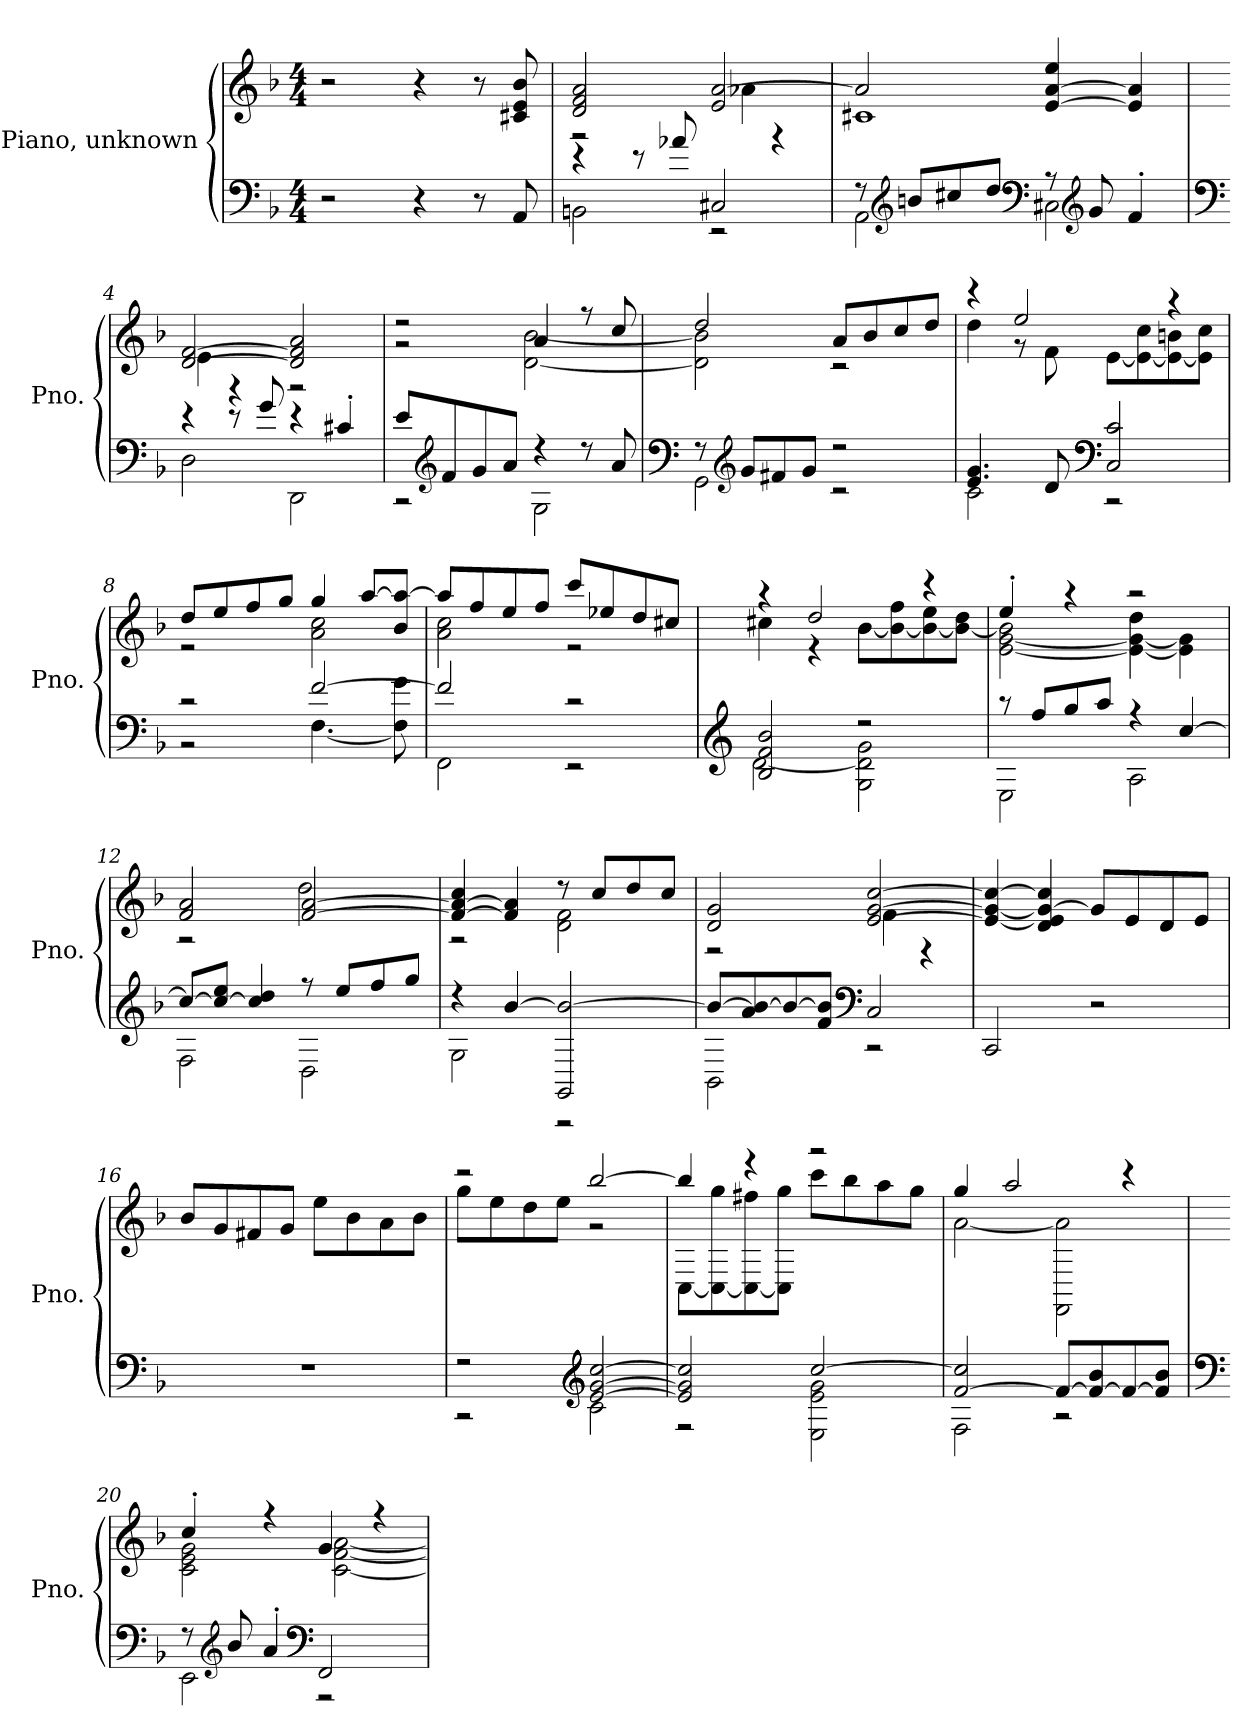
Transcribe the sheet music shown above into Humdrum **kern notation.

**kern	**kern
*part1	*part1
*staff2	*staff1
*I"Piano, unknown	*
*I'Pno.	*
*clefF4	*clefG2
*k[b-]	*k[b-]
*M4/4	*M4/4
*MM133	*MM133
=1	=1
2r	2r
4r	4r
8r	8r
8AA/	8c#X/ 8e/ 8b-/
=2	=2
*^	*^
4r	2BBn\	2d/ 2f/ 2a/	2r
8r	.	.	.
8a-X/	.	.	.
2C#X/	2r	2e/ [2a/	4a-X\
.	.	.	4r
=3	=3	=3	=3
8r	2AA\	2a/]	1c#X
*clefG2	*	*	*
8bn/L	.	.	.
8cc#X/	.	.	.
8dd/J	.	.	.
*clefF4	*	*	*
8r	2C#X\	[4e/ [4a/ 4ee/	.
*clefG2	*	*	*
8g/	.	.	.
4f'/	.	4e/] 4a/]	.
=4	=4	=4	=4
*clefF4	*	*	*
4r	2D\	[2d/ [2f/	4e\
8r	.	.	4r
8g/	.	.	.
4r	2DD\	2d/] 2f/] 2a/	2r
4c#X'/	.	.	.
!!LO:LB:g=z	!!
=5	=5	=5	=5
8e/L	2r	2r	2r
*clefG2	*	*	*
8f/	.	.	.
8g/	.	.	.
8a/J	.	.	.
4r	2G\	4a/	[2d\ [2b-\
8r	.	8r	.
8a/	.	8cc/	.
=6	=6	=6	=6
*clefF4	*	*	*
8r	2GG\	2dd/	2d\] 2b-\]
*clefG2	*	*	*
8g/L	.	.	.
8f#X/	.	.	.
8g/J	.	.	.
2r	2r	8a/L	2r
.	.	8b-/	.
.	.	8cc/	.
.	.	8dd/J	.
=7	=7	=7	=7
4.e/ 4.g/	2c\	4r	4dd\
.	.	2ee/	8r
8d/	.	.	8f\
*clefF4	*	*	*
2C/ 2c/	2r	.	[8e\L
.	.	.	8e\_ 8cc\
.	.	4r	8e\_ 8bn\
.	.	.	8e\] 8cc\J
=8	=8	=8	=8
2r	2r	8dd/L	2r
.	.	8ee/	.
.	.	8ff/	.
.	.	8gg/J	.
[2f/	[4.F\	4gg/	2a\ 2cc\
.	.	[8aa/L	.
.	8F\] 8g\	8b-/ 8aa/_J	.
!!LO:LB:g=z	!!
=9	=9	=9	=9
2f/]	2FF\	8aa/L]	2a\ 2cc\
.	.	8ff/	.
.	.	8ee/	.
.	.	8ff/J	.
2r	2r	8ccc/L	2r
.	.	8ee-X/	.
.	.	8dd/	.
.	.	8cc#X/J	.
=10	=10	=10	=10
*clefG2	*	*	*
2B-/ 2f/ 2b-/	[2d\	4r	4cc#X\
.	.	2dd/	4r
2r	2G\ 2d\] 2g\	.	[8b-\L
.	.	.	8b-\_ 8ff\
.	.	4r	8b-\_ 8ee\
.	.	.	8b-\_ 8dd\J
=11	=11	=11	=11
8r	2E\	4ee'/	[2e\ [2g\ 2b-\]
8ff/L	.	.	.
8gg/	.	4r	.
8aa/J	.	.	.
4r	2A\	2r	4e\_ 4g\_ 4dd\
[4cc/	.	.	4e\] 4g\]
=12	=12	=12	=12
8cc/L_	2F\	2f/ 2a/	2r
8cc/_ 8ee/J	.	.	.
4cc/] 4dd/	.	.	.
8r	2D\	[2f/ [2a/	2dd\
8ee/L	.	.	.
8ff/	.	.	.
8gg/J	.	.	.
!!LO:LB:g=z	!!
=13	=13	=13	=13
4r	2G\	4f/_ 4a/_ 4cc/	2r
[4b-/	.	4f/] 4a/]	.
2GG/ 2b-/_	2r	8r	2d\ 2f\
.	.	8cc/L	.
.	.	8dd/	.
.	.	8cc/J	.
=14	=14	=14	=14
8b-/L_	2BB-\	2d/ 2g/	2r
8a/ 8b-/_	.	.	.
8b-/_	.	.	.
8f/ 8b-/]J	.	.	.
*clefF4	*	*	*
2C/	2r	[2e/ [2g/ [2cc/	4f\
.	.	.	4r
*v	*v	*	*
*	*v	*v
=15	=15
2CC/	4e/_ 4g/_ 4cc/_
.	4d/ 4e/] 4g/_ 4cc/]
2r	8g/L]
.	8e/
.	8d/
.	8e/J
=16	=16
1r	8b-/L
.	8g/
.	8f#X/
.	8g/J
.	8ee\L
.	8b-\
.	8a\
.	8b-\J
=17	=17
*^	*^
2r	2r	2r	8gg\L
.	.	.	8ee\
.	.	.	8dd\
.	.	.	8ee\J
*clefG2	*	*	*
[2e/ [2g/ [2cc/	2c\	[2bb-/	2r
!!LO:LB:g=z	!!
=18	=18	=18	=18
2e/] 2g/] 2cc/]	2r	4bb-/]	[8C\L
.	.	.	8C\_ 8gg\
.	.	4r	8C\_ 8ff#X\
.	.	.	8C\] 8gg\J
[2cc/	2E\ 2e\ 2g\	2r	8ccc\L
.	.	.	8bb-\
.	.	.	8aa\
.	.	.	8gg\J
=19	=19	=19	=19
[2f/ 2cc/]	2F\	4gg/	[2a\
.	.	2aa/	.
8f/L_	2r	.	2FF\ 2a\]
8f/_ 8b-/	.	.	.
8f/_	.	4r	.
8f/] 8b-/J	.	.	.
=20	=20	=20	=20
*clefF4	*	*	*
8r	2EE\	4cc'/	2c\ 2e\ 2g\
*clefG2	*	*	*
8b-/	.	.	.
4a'/	.	4r	.
*clefF4	*	*	*
2FF/	2r	4g/	[2c\ [2f\ [2a\
.	.	4r	.
*v	*v	*	*
*	*v	*v
=	=
*-	*-
